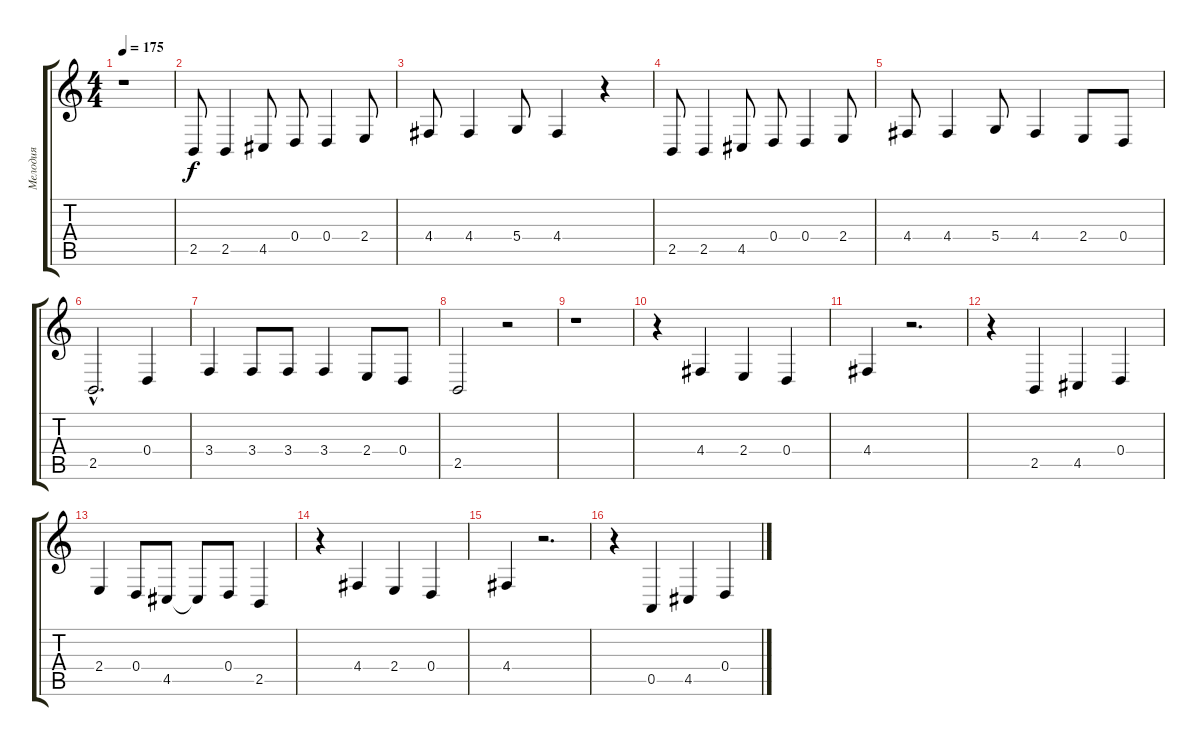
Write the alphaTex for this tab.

\track ("Мелодия" "Мелодия") {instrument choiraahs}
\staff {score tabs}
\tuning (E4 B3 G3 D3 A2 E2) {hide}
\ts (4 4)
\tempo 175
\clef g2
\ks c
r.1{dy f} |
2.5.8 2.5.4 4.5.8 0.4.8 0.4.4 2.4.8 |
4.4.8 4.4.4 5.4.8 4.4.4 r.4 |
2.5.8 2.5.4 4.5.8 0.4.8 0.4.4 2.4.8 |
4.4.8 4.4.4 5.4.8 4.4.4 2.4.8 0.4.8 |
2.5{hac}.2{d} 0.4.4 |
3.4.4 3.4.8 3.4.8 3.4.4 2.4.8 0.4.8 |
2.5.2 r.2 |
r.1 |
r.4 4.4.4 2.4.4 0.4.4 |
4.4.4 r.2{d} |
r.4 2.5.4 4.5.4 0.4.4 |
2.4.4 0.4.8 4.5.8 4.5{t}.8 0.4.8 2.5.4 |
r.4 4.4.4 2.4.4 0.4.4 |
4.4.4 r.2{d} |
r.4 0.5.4 4.5.4 0.4.4
